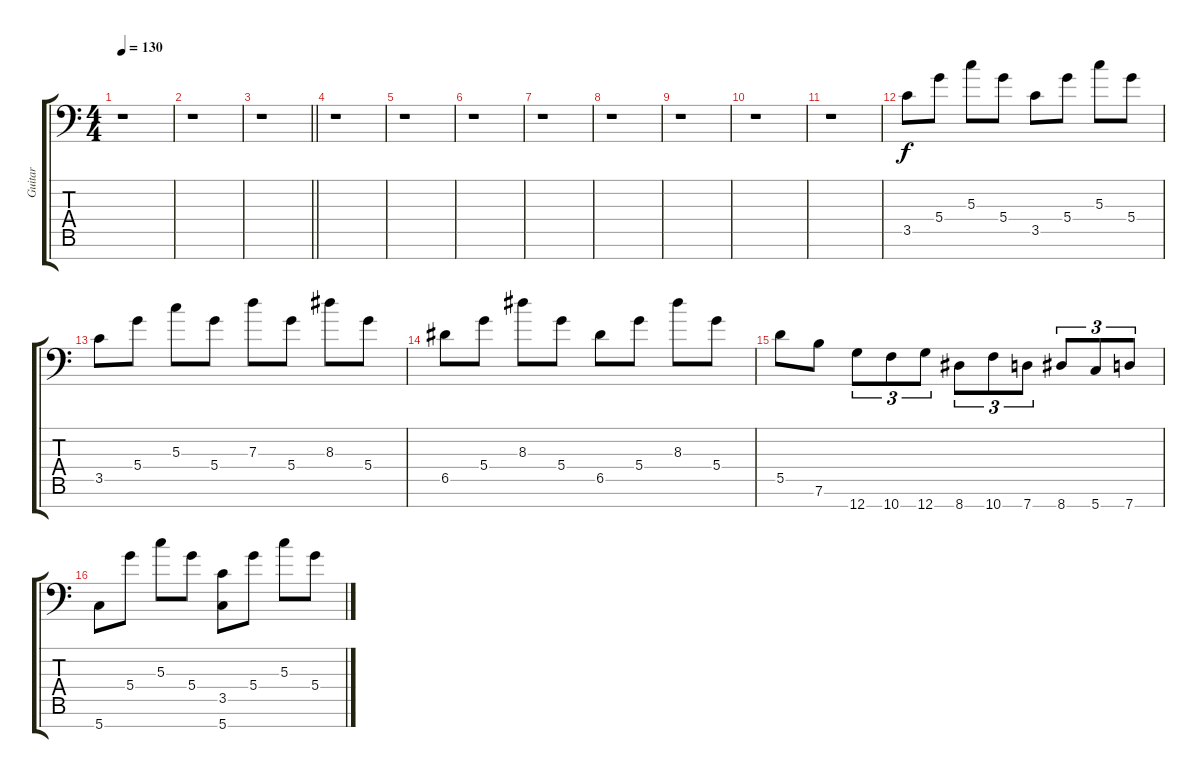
\track ("Guitar" "Guitar") {instrument electricguitarjazz}
\staff {score tabs}
\tuning (E4 B3 G3 D3 A2 E2 G1) {hide}
\ts (4 4)
\tempo 130
\clef f4
\ks c
r.1{dy f} |
r.1 |
\barLineRight lightlight
r.1 |
\section ("" "")
r.1 |
r.1 |
r.1 |
r.1 |
r.1 |
r.1 |
r.1 |
r.1 |
3.5.8 5.4.8 5.3.8 5.4.8 3.5.8 5.4.8 5.3.8 5.4.8 |
3.5.8 5.4.8 5.3.8 5.4.8 7.3.8 5.4.8 8.3.8 5.4.8 |
6.5.8 5.4.8 8.3.8 5.4.8 6.5.8 5.4.8 8.3.8 5.4.8 |
5.5.8 7.6.8 12.7.8{tu (3 2)} 10.7.8{tu (3 2)} 12.7.8{tu (3 2)} 8.7.8{tu (3 2)} 10.7.8{tu (3 2)} 7.7.8{tu (3 2)} 8.7.8{tu (3 2)} 5.7.8{tu (3 2)} 7.7.8{tu (3 2)} |
5.7.8 5.4.8 5.3.8 5.4.8 (3.5 5.7).8 5.4.8 5.3.8 5.4.8
